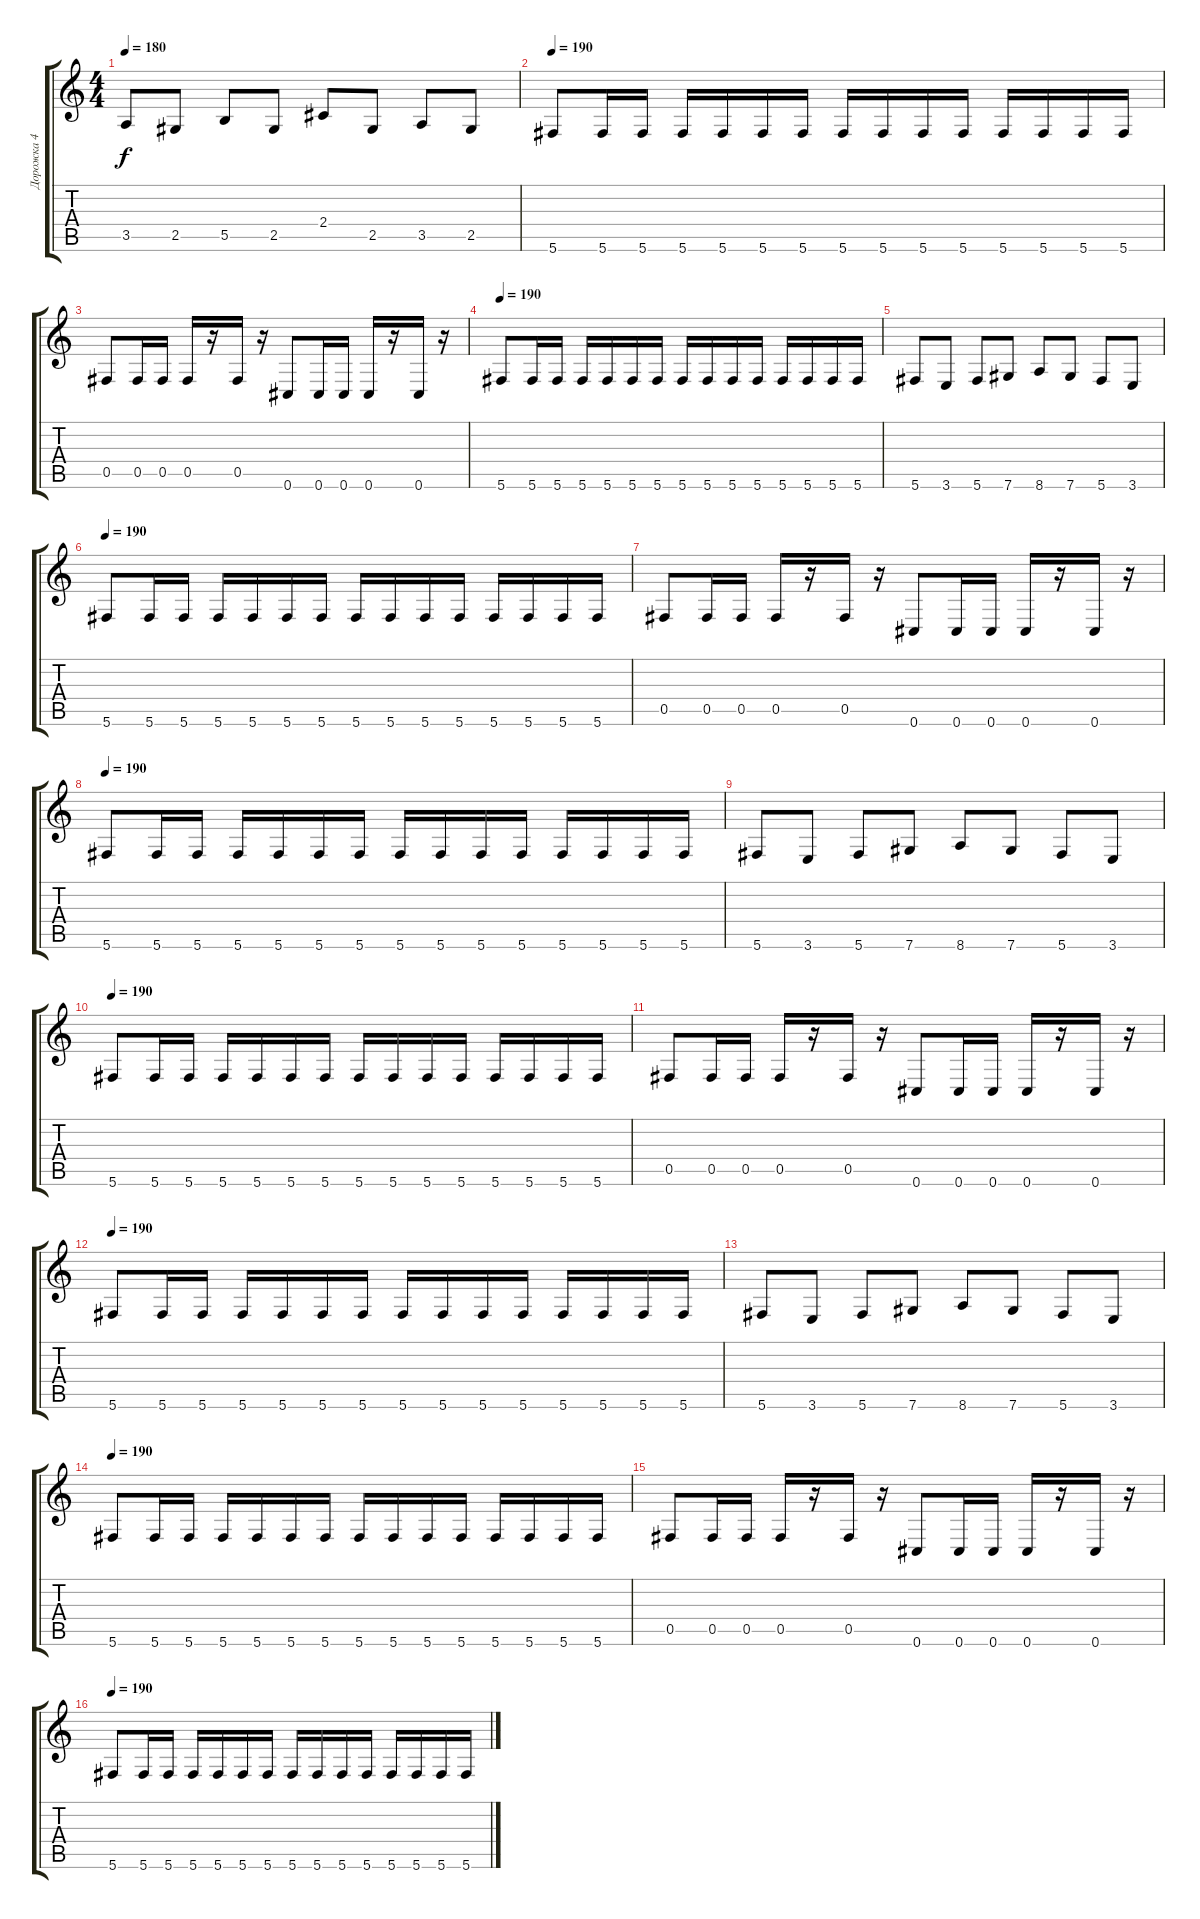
\track ("Дорожка 4" "Дорожка 4") {instrument electricbassfinger}
\staff {score tabs}
\tuning (Db4 Ab3 E3 B2 Gb2 Db2) {hide}
\ts (4 4)
\tempo 180
\clef g2
\ks c
3.5.8{dy f} 2.5.8 5.5.8 2.5.8 2.4.8 2.5.8 3.5.8 2.5.8 |
\tempo 190
5.6.8 5.6.16 5.6.16 5.6.16 5.6.16 5.6.16 5.6.16 5.6.16 5.6.16 5.6.16 5.6.16 5.6.16 5.6.16 5.6.16 5.6.16 |
0.5.8 0.5.16 0.5.16 0.5.16 r.16 0.5.16 r.16 0.6.8 0.6.16 0.6.16 0.6.16 r.16 0.6.16 r.16 |
\tempo 190
5.6.8 5.6.16 5.6.16 5.6.16 5.6.16 5.6.16 5.6.16 5.6.16 5.6.16 5.6.16 5.6.16 5.6.16 5.6.16 5.6.16 5.6.16 |
5.6.8 3.6.8 5.6.8 7.6.8 8.6.8 7.6.8 5.6.8 3.6.8 |
\tempo 190
5.6.8 5.6.16 5.6.16 5.6.16 5.6.16 5.6.16 5.6.16 5.6.16 5.6.16 5.6.16 5.6.16 5.6.16 5.6.16 5.6.16 5.6.16 |
0.5.8 0.5.16 0.5.16 0.5.16 r.16 0.5.16 r.16 0.6.8 0.6.16 0.6.16 0.6.16 r.16 0.6.16 r.16 |
\tempo 190
5.6.8 5.6.16 5.6.16 5.6.16 5.6.16 5.6.16 5.6.16 5.6.16 5.6.16 5.6.16 5.6.16 5.6.16 5.6.16 5.6.16 5.6.16 |
5.6.8 3.6.8 5.6.8 7.6.8 8.6.8 7.6.8 5.6.8 3.6.8 |
\tempo 190
5.6.8 5.6.16 5.6.16 5.6.16 5.6.16 5.6.16 5.6.16 5.6.16 5.6.16 5.6.16 5.6.16 5.6.16 5.6.16 5.6.16 5.6.16 |
0.5.8 0.5.16 0.5.16 0.5.16 r.16 0.5.16 r.16 0.6.8 0.6.16 0.6.16 0.6.16 r.16 0.6.16 r.16 |
\tempo 190
5.6.8 5.6.16 5.6.16 5.6.16 5.6.16 5.6.16 5.6.16 5.6.16 5.6.16 5.6.16 5.6.16 5.6.16 5.6.16 5.6.16 5.6.16 |
5.6.8 3.6.8 5.6.8 7.6.8 8.6.8 7.6.8 5.6.8 3.6.8 |
\tempo 190
5.6.8 5.6.16 5.6.16 5.6.16 5.6.16 5.6.16 5.6.16 5.6.16 5.6.16 5.6.16 5.6.16 5.6.16 5.6.16 5.6.16 5.6.16 |
0.5.8 0.5.16 0.5.16 0.5.16 r.16 0.5.16 r.16 0.6.8 0.6.16 0.6.16 0.6.16 r.16 0.6.16 r.16 |
\tempo 190
5.6.8 5.6.16 5.6.16 5.6.16 5.6.16 5.6.16 5.6.16 5.6.16 5.6.16 5.6.16 5.6.16 5.6.16 5.6.16 5.6.16 5.6.16
